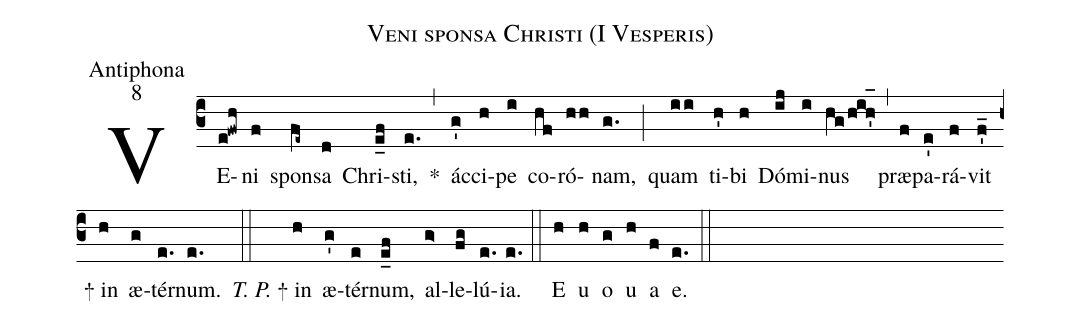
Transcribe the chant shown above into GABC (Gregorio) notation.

name:Veni sponsa Christi (I Vesperis);
office-part:Antiphona;
mode:8;
%%
(c3) VE(e@fwh)ni(f) spon(fe~)sa(d) Chri(e_f)sti,(e.) <sp>*</sp>(,) ác(g')ci(h)pe(i) co(hf)ró(hh)nam,(g.) (;) quam(ii) ti(h')bi(h) Dó(ij)mi(i)nus(hg/hih'_1) (,) præ(f)pa(e')rá(f)vit(f'_) <sp>+</sp> in(h) æ(g)tér(e.)num.(e.) (::) <i>T. P.</i> <sp>+</sp> in(h) æ(g')tér(e)num,(e_f) al(g>)le(fg)lú(e.)ia.(e.) (::) <eu>E(h) u(h) o(g) u(h) a(f) e.(e.) </eu>(::)
